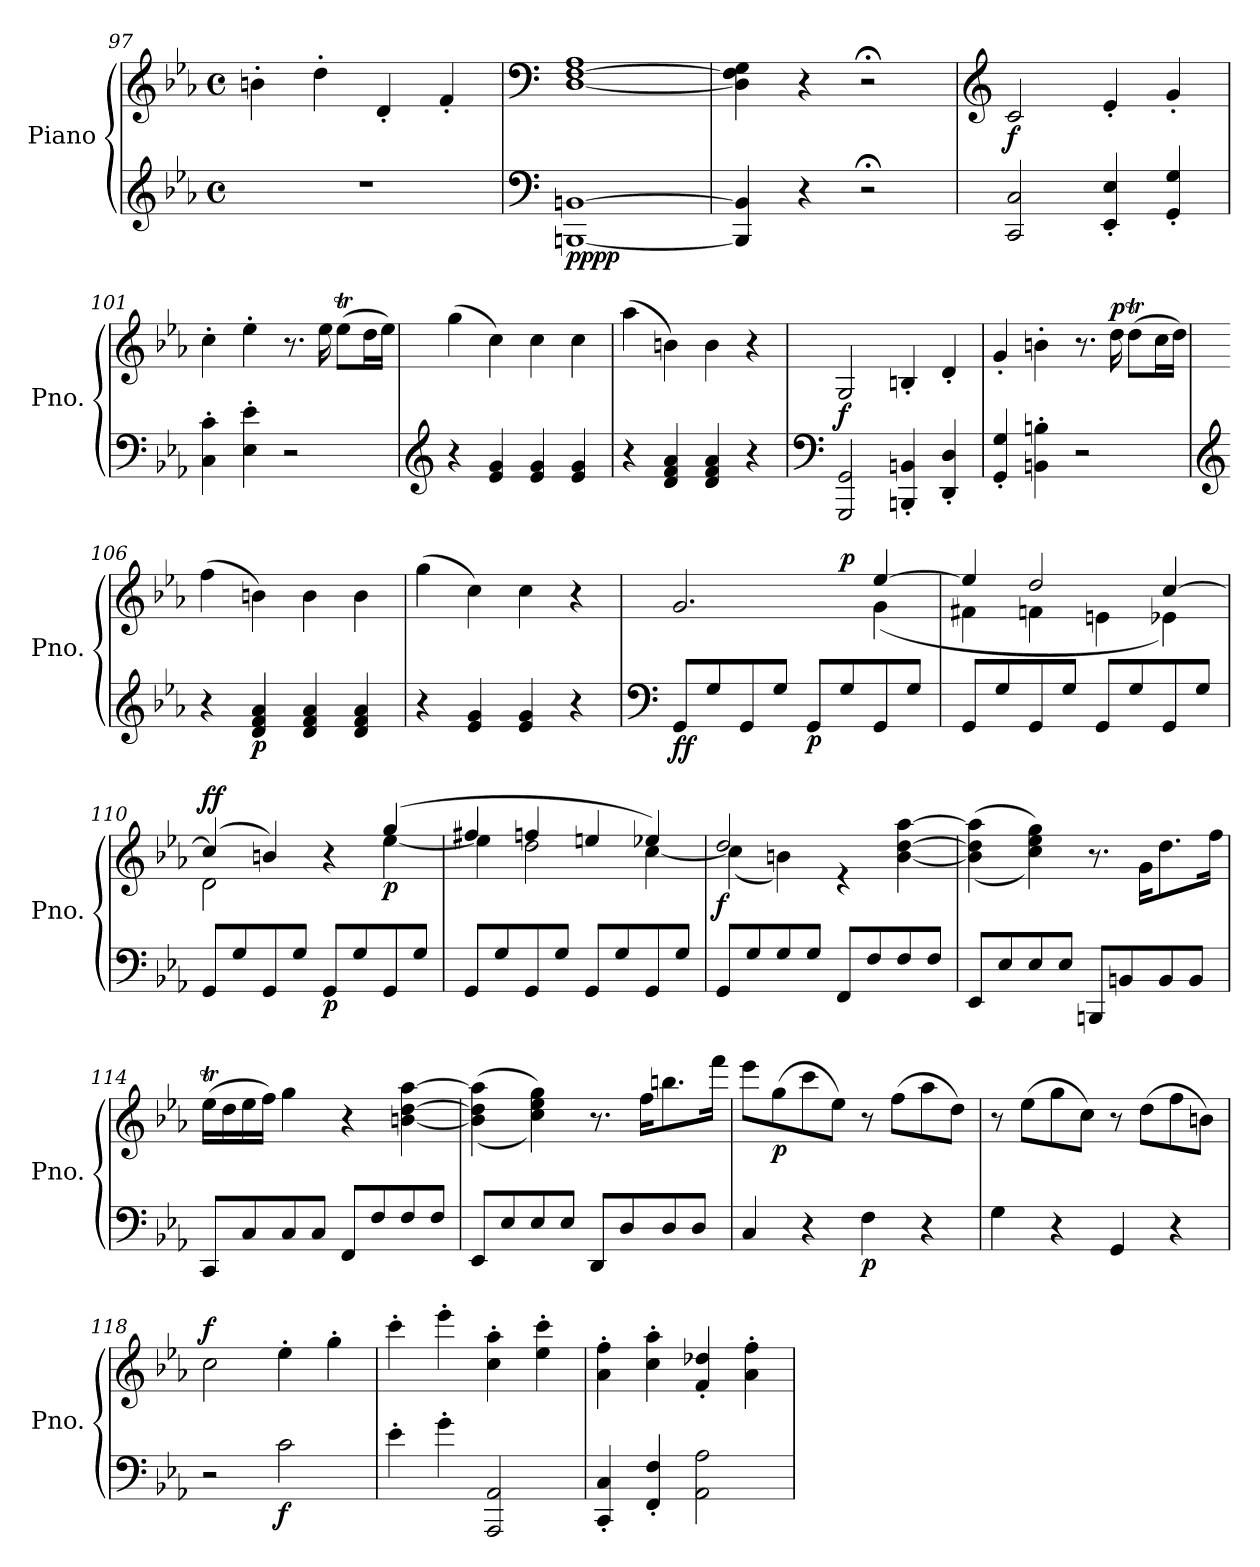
**kern	**kern	**dynam
*part1	*part1	*part1
*staff2	*staff1	*staff1/2
*I"Piano	*	*
*I'Pno.	*	*
*clefG2	*clefG2	*
*k[b-e-a-]	*k[b-e-a-]	*
*M4/4	*M4/4	*
*met(c)	*met(c)	*
=97	=97	=97
1r	4bn'\	.
.	4dd'\	.
.	4d'/	.
.	4f'/	.
=98	=98	=98
*clefF4	*clefF4	*
!	!	!LO:DY:b=2
!	!	!LO:DY:n=1:b
[1BBBn [1BBn	[1D [1F 1A-	pp pp
=99	=99	=99
4BBB/] 4BB/]	4D\] 4F\] 4G\	.
4r	4r	.
2r;<	2r;<	.
=100	=100	=100
*	*clefG2	*
!	!	!LO:DY:b
2CC/ 2C/	2c/	f
4EE-/' 4E-/'	4e-'/	.
4GG/' 4G/'	4g'/	.
=101	=101	=101
4C\' 4c\'	4cc'\	.
4E-\' 4e-\'	4ee-'\	.
2r	8.r	.
.	16ee-\	.
.	(>8ee-T\L	.
.	16dd\L	.
.	16ee-\JJ)	.
=102	=102	=102
*clefG2	*	*
4r	(>4gg\	.
4e-/ 4g/	4cc\)	.
4e-/ 4g/	4cc\	.
4e-/ 4g/	4cc\	.
=103	=103	=103
4r	(>4aa-\	.
4d/ 4f/ 4a-/	4bn\)	.
4d/ 4f/ 4a-/	4b\	.
4r	4r	.
=104	=104	=104
*clefF4	*	*
!	!	!LO:DY:b
2GGG/ 2GG/	2G/	f
4BBBn/' 4BBn/'	4Bn'/	.
4DD/' 4D/'	4d'/	.
=105	=105	=105
4GG/' 4G/'	4g'/	.
4BBn\' 4Bn\'	4bn'\	.
2r	8.r	.
!	!	!LO:DY:a
.	16dd\	p
.	(>8ddt\L	.
.	16cc\L	.
.	16dd\JJ)	.
=106	=106	=106
*clefG2	*	*
4r	(>4ff\	.
!	!	!LO:DY:b=2
4d/ 4f/ 4a-/	4bn\)	p
4d/ 4f/ 4a-/	4b\	.
4d/ 4f/ 4a-/	4b\	.
!!LO:LB:g=z
=107	=107	=107
4r	(>4gg\	.
4e-/ 4g/	4cc\)	.
4e-/ 4g/	4cc\	.
4r	4r	.
=108	=108	=108
*clefF4	*	*
*	*^	*
!	!	!	!LO:DY:b=2
!	!	!	!LO:DY:n=1:b
*	*	*^	*
8GG/L	2.g/	2.ryy	2ryy	f f
8G/	.	.	.	.
8GG/	.	.	.	.
8G/J	.	.	.	.
!	!	!	!	!LO:DY:n=2:b=2
8GG/L	.	.	8ryy	p
!	!	!	!	!LO:DY:n=3:a
8G/	.	.	4.ryy	p
8GG/	[4ee-/	(<4g\	.	.
8G/J	.	.	.	.
*	*	*v	*v	*
=109	=109	=109	=109
8GG/L	4ee-/]	4f#X\	.
8G/	.	.	.
8GG/	2dd/	4fn\	.
8G/J	.	.	.
8GG/L	.	4en\	.
8G/	.	.	.
8GG/	[4cc/	4e-X\)	.
8G/J	.	.	.
=110	=110	=110	=110
!	!	!	!LO:DY:b=2
!	!	!	!LO:DY:n=1:a
8GG/L	(>4cc/]	2d\	f f
8G/	.	.	.
8GG/	4bn/)	.	.
8G/J	.	.	.
!	!	!	!LO:DY:n=2:b=2
8GG/L	4r	4ryy	p
8G/	.	.	.
!	!	!	!LO:DY:n=3:b
8GG/	(>4gg/	[4ee-\	p
8G/J	.	.	.
=111	=111	=111	=111
8GG/L	4ff#X/	4ee-\]	.
8G/	.	.	.
8GG/	4ffn/	2dd\	.
8G/J	.	.	.
8GG/L	4een/	.	.
8G/	.	.	.
8GG/	4ee-X/)	[4cc\	.
8G/J	.	.	.
=112	=112	=112	=112
!	!	!	!LO:DY:b
8GG/L	2dd/	(<4cc\]	f
8G/	.	.	.
8G/	.	4bn\)	.
8G/J	.	.	.
8FF/L	4re	2ryy	.
8F/	.	.	.
8F/	[4b\ [4dd\ [4aa-\	.	.
8F/J	.	.	.
*	*v	*v	*
!!LO:LB:g=z
=113	=113	=113
8EE-/L	(<(>4b\] 4dd\] 4aa-\]	.
8E-/	.	.
8E-/	4cc\ 4ee-\ 4gg\))	.
8E-/J	.	.
8BBBn/L	8.r	.
8BBn/	.	.
.	16g\KL	.
8BB/	8.dd\	.
8BB/J	.	.
.	16ff\Jk	.
=114	=114	=114
8CC/L	(>16ee-T\LL	.
.	16dd\	.
8C/	16ee-\	.
.	16ff\JJ)	.
8C/	4gg\	.
8C/J	.	.
8FF/L	4r	.
8F/	.	.
8F/	[4bn\ [4dd\ [4aa-\	.
8F/J	.	.
=115	=115	=115
8EE-/L	(<(>4b\] 4dd\] 4aa-\]	.
8E-/	.	.
8E-/	4cc\ 4ee-\ 4gg\))	.
8E-/J	.	.
8DD/L	8.r	.
8D/	.	.
.	16ff\KL	.
8D/	8.bbn\	.
8D/J	.	.
.	16fff\Jk	.
=116	=116	=116
4C/	8eee-\L	.
!	!	!LO:DY:b
.	(>8gg\	p
4r	8ccc\	.
.	8ee-\J)	.
!	!	!LO:DY:b=2
4F\	8r	p
.	(>8ff\L	.
4r	8aa-\	.
.	8dd\J)	.
=117	=117	=117
4G\	8r	.
.	(>8ee-\L	.
4r	8gg\	.
.	8cc\J)	.
4GG/	8r	.
.	(>8dd\L	.
4r	8ff\	.
.	8bn\J)	.
=118	=118	=118
!	!	!LO:DY:a
2r	2cc\	f
!	!	!LO:DY:b=2
2c\	4ee-'\	f
.	4gg'\	.
!!LO:LB:g=z
=119	=119	=119
4e-'\	4ccc'\	.
4g'\	4eee-'\	.
2AAA-/ 2AA-/	4cc\' 4aa-\'	.
.	4ee-\' 4ccc\'	.
=120	=120	=120
4CC/' 4C/'	4a-\' 4ff\'	.
4FF/' 4F/'	4cc\' 4aa-\'	.
2AA-\ 2A-\	4f/' 4dd-X/'	.
.	4a-\' 4ff\'	.
=	=	=
*-	*-	*-
